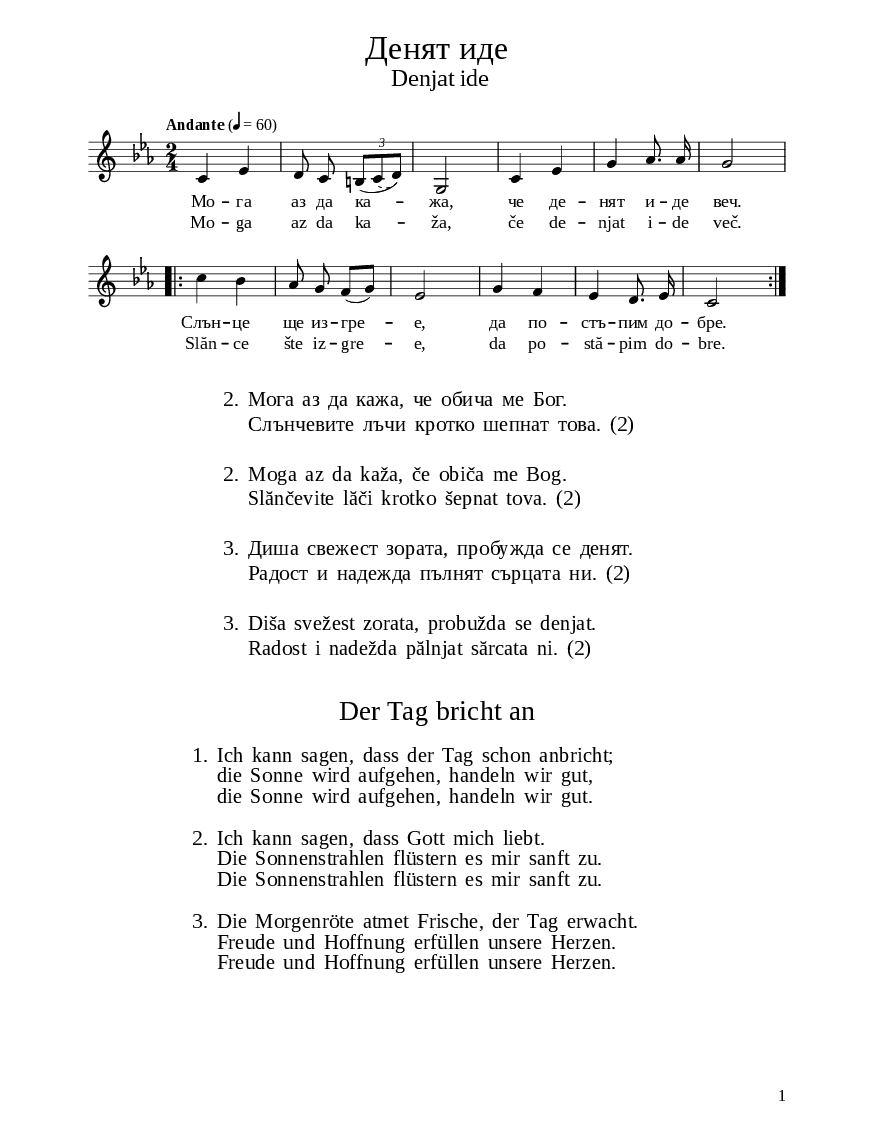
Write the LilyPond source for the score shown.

\version "2.24.1"

% include paper part and global functions
\include "include/globals.ily"

\bookpart {
  \label #'ref118_1
  \tocItem \markup "Денят иде – Denjat ide "
  \include "include/bookpart-paper.ily"
  \score {
    \include "include/score-layout.ily"

    \new Voice \absolute {
      \clef treble
      \key c \minor
      \time 2/4
      \tempoFunc "Andante" 4 "60"
      \autoBeamOff

      c'4 es'4 | d'8  c'8  \tuplet 3/2 { b8\=1([ \slurDashed c'8\=2(d'8\=2)\=1)] } \slurSolid | g2 | c'4 es'4 | g'4 as'8. as'16 | g'2 | \break

      \repeat volta 2 {   c''4 bes' | as'8 g'8 f' [(g') ] | es'2 | g'4 f' | es'4 d'8. es'16| c'2} \break
    }

    \addlyrics {
      Мо -- га аз да ка -- жа, че де -- нят и -- де веч.

      Слън -- це ще из -- гре -- е, да по -- стъ -- пим до -- бре.
    }

     \addlyrics {
      Mo -- ga az da ka -- ža, če de -- njat i -- de več.

      Slăn -- ce šte iz -- gre -- e, da po -- stă -- pim do -- bre.
    }

    \header {
      title = \titleFunc "Денят иде" " Denjat ide"
    }

    \midi{}

  } % score


  \markup \fontsize #bgCoupletFontSize {
    \hspace #13
    \override #`(baseline-skip . ,bgCoupletBaselineSkip)
    \column {

      \line {  2. Мога аз да кажа, че обича ме Бог.}

      \line {   "   " Слънчевите лъчи кротко шепнат това. (2)}
      \line { " "}

     \line {  2. Moga az da kaža, če običa me Bog.}

      \line {   "   " Slănčevite lăči krotko šepnat tova. (2)}
      \line { " "}

      \line {   3.  Диша свежест зората, пробужда се денят.}

      \line {   "   " Радост и надежда пълнят сърцата ни. (2) }
      \line {   "   "}


       \line {   3.  Diša svežest zorata, probužda se denjat.}

      \line {   "   " Radost i nadežda pălnjat sărcata ni. (2) }

    }
  } % markup

  \markup \empty-two


  % include foreign translation(s) of the song
  \version "2.24.1"

\markup \fill-line { \fontsize #deTitleFontSize "Der Tag bricht an" }
\markup \null
\markup \null
\markup \fontsize #deCoupletFontSize {
  \hspace #10
  \override #`(baseline-skip . ,deCoupletBaselineSkip)

  \column {

 \line { 1.	Ich kann sagen, dass der Tag schon anbricht;}
 \line { "   "die Sonne wird aufgehen, handeln wir gut,}
 \line { "   "die Sonne wird aufgehen, handeln wir gut.}
 \line { "  "}

 \line { 2.	Ich kann sagen, dass Gott mich liebt.}

 \line { "   "Die Sonnenstrahlen flüstern es mir sanft zu.  }
 \line { "   "Die Sonnenstrahlen flüstern es mir sanft zu. }
 \line { "  "}

 \line { 3.	Die Morgenröte atmet Frische, der Tag erwacht. }
 \line { "   "Freude und Hoffnung erfüllen unsere Herzen. }
 \line { "   "Freude und Hoffnung erfüllen unsere Herzen.}

  }
}


} % bookpart

